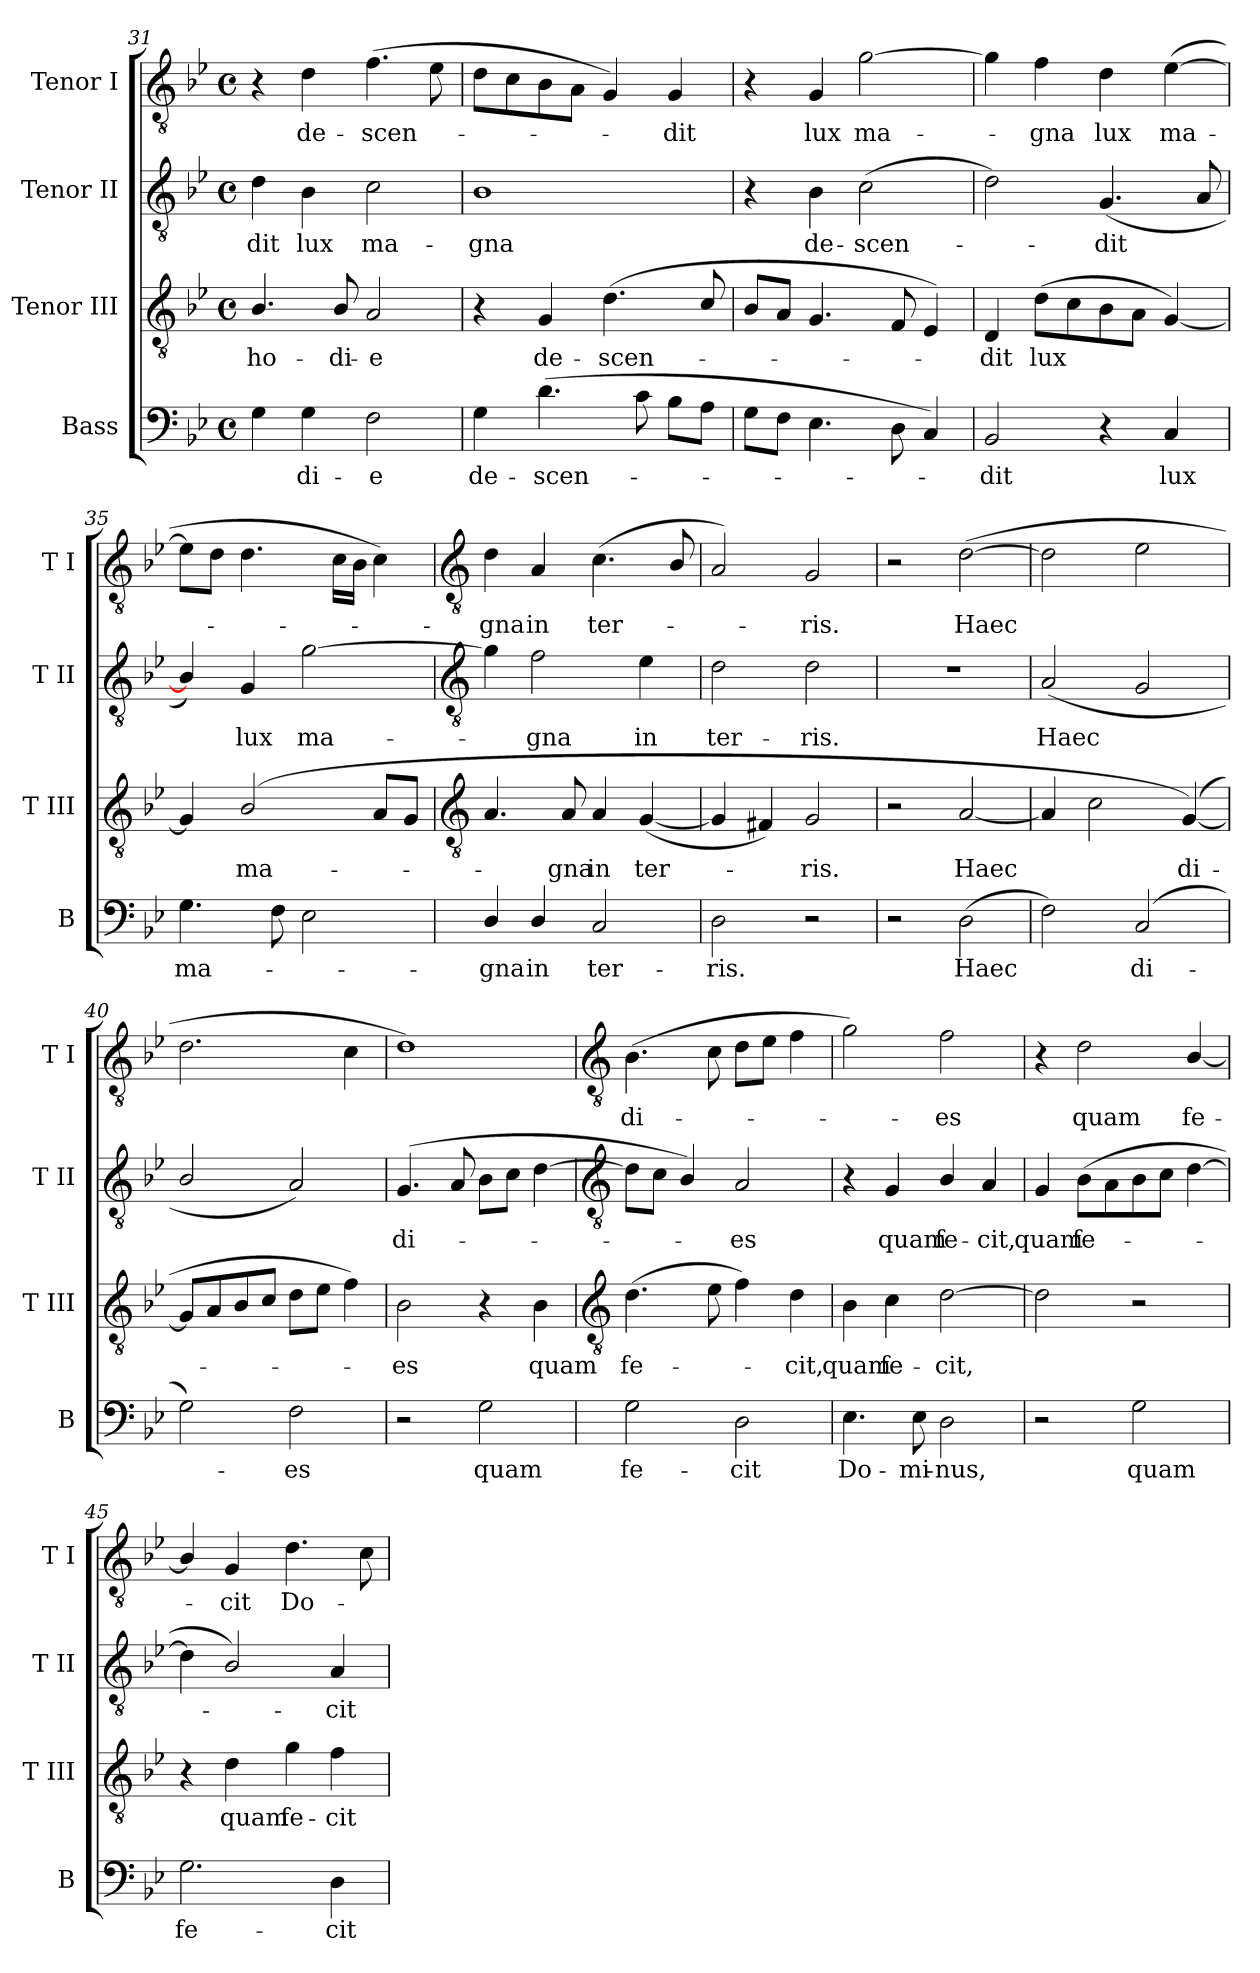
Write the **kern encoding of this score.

**kern	**text	**kern	**text	**kern	**text	**kern	**text
*part4	*part4	*part3	*part3	*part2	*part2	*part1	*part1
*staff4	*staff4	*staff3	*staff3	*staff2	*staff2	*staff1	*staff1
*I"Bass	*	*I"Tenor III	*	*I"Tenor II	*	*I"Tenor I	*
*I'B	*	*I'T III	*	*I'T II	*	*I'T I	*
!!LO:LB:g=z
*clefF4	*	*clefGv2	*	*clefGv2	*	*clefGv2	*
*k[b-e-]	*	*k[b-e-]	*	*k[b-e-]	*	*k[b-e-]	*
*B-:	*	*B-:	*	*B-:	*	*B-:	*
*M4/4	*	*M4/4	*	*M4/4	*	*M4/4	*
*met(c)	*	*met(c)	*	*met(c)	*	*met(c)	*
=31	=31	=31	=31	=31	=31	=31	=31
!	!	!	!LO:LY:b	!	!LO:LY:b	!	!
4G	.	4.B-/	ho-	4d	dit	4r	.
!	!LO:LY:b	!	!	!	!LO:LY:b	!	!LO:LY:b
4G	di-	.	.	4B-	lux	4d	de-
!	!	!	!LO:LY:b	!	!	!	!
.	.	8B-/	-di-	.	.	.	.
!	!LO:LY:b	!	!LO:LY:b	!	!LO:LY:b	!	!LO:LY:b
2F	-e	2A	-e	2c	ma-	(>4.f	-scen-
.	.	.	.	.	.	8e-	.
=32	=32	=32	=32	=32	=32	=32	=32
!	!LO:LY:b	!	!	!	!LO:LY:b	!	!
4G	de-	4r	.	1B-	-gna	8dL	.
.	.	.	.	.	.	8c	.
!	!LO:LY:b	!	!LO:LY:b	!	!	!	!
(>4.d	-scen-	4G	de-	.	.	8B-	.
.	.	.	.	.	.	8AJ	.
!	!	!	!LO:LY:b	!	!	!	!
.	.	(<4.d	-scen-	.	.	4G)	.
8c	.	.	.	.	.	.	.
!	!	!	!	!	!	!	!LO:LY:b
8B-L	.	.	.	.	.	4G	dit
8AJ	.	8c/	.	.	.	.	.
=33	=33	=33	=33	=33	=33	=33	=33
8GL	.	8B-L	.	4r	.	4r	.
8FJ	.	8AJ	.	.	.	.	.
!	!	!	!	!	!LO:LY:b	!	!LO:LY:b
4.E-	.	4.G	.	4B-	de-	4G	lux
!	!	!	!	!	!LO:LY:b	!	!LO:LY:b
.	.	.	.	(>2c	-scen-	[2g	ma-
8D	.	8F	.	.	.	.	.
4C)	.	4E-)	.	.	.	.	.
=34	=34	=34	=34	=34	=34	=34	=34
!	!LO:LY:b	!	!LO:LY:b	!	!	!	!
2BB-	dit	4D	dit	2d)	.	4g]	.
!	!	!	!LO:LY:b	!	!	!	!LO:LY:b
.	.	(>8dL	lux	.	.	4f	gna
.	.	8c	.	.	.	.	.
!	!	!	!	!	!LO:LY:b	!	!LO:LY:b
4r	.	8B-	.	(<4.G	dit	4d	lux
.	.	8AJ	.	.	.	.	.
!	!LO:LY:b	!	!	!	!	!	!LO:LY:b
4C	lux	[4G)	.	.	.	(>[4e-	ma-
.	.	.	.	8A	.	.	.
=35	=35	=35	=35	=35	=35	=35	=35
!	!LO:LY:b	!	!	!	!	!	!
4.G	ma-	4G]	.	4B-/])	.	8e-L]	.
.	.	.	.	.	.	8dJ	.
!	!	!	!LO:LY:b	!	!LO:LY:b	!	!
.	.	(<2B-/	ma-	4G	lux	4.d	.
8F	.	.	.	.	.	.	.
!	!	!	!	!	!LO:LY:b	!	!
2E-	.	.	.	[2g	ma-	.	.
.	.	.	.	.	.	16cLL	.
.	.	.	.	.	.	16B-JJ	.
.	.	8AL	.	.	.	4c)	.
.	.	8GJ	.	.	.	.	.
!!LO:LB:g=z
=36	=36	=36	=36	=36	=36	=36	=36
*	*	*clefGv2	*	*clefGv2	*	*clefGv2	*
!	!LO:LY:b	!	!	!	!	!	!LO:LY:b
4D/	gna	4.A	.	4g]	.	4d	gna
!	!LO:LY:b	!	!	!	!LO:LY:b	!	!LO:LY:b
4D/	in	.	.	2f	gna	4A	in
!	!	!	!LO:LY:b	!	!	!	!
.	.	8A	gna	.	.	.	.
!	!LO:LY:b	!	!LO:LY:b	!	!	!	!LO:LY:b
2C	ter-	4A	in	.	.	(<4.c	ter-
!	!	!	!LO:LY:b	!	!LO:LY:b	!	!
.	.	(<[4G	ter-	4e-	in	.	.
.	.	.	.	.	.	8B-/	.
=37	=37	=37	=37	=37	=37	=37	=37
!	!LO:LY:b	!	!	!	!LO:LY:b	!	!
2D	-ris.	4G]	.	2d	ter-	2A)	.
.	.	4F#X)	.	.	.	.	.
!	!	!	!LO:LY:b	!	!LO:LY:b	!	!LO:LY:b
2r	.	2G	ris.	2d	-ris.	2G	ris.
=38	=38	=38	=38	=38	=38	=38	=38
2r	.	2r	.	1r	.	2r	.
!	!LO:LY:b	!	!LO:LY:b	!	!	!	!LO:LY:b
(>2D	Haec	[2A	Haec	.	.	(>[2d	Haec
=39	=39	=39	=39	=39	=39	=39	=39
!	!	!	!	!	!LO:LY:b	!	!
2F)	.	4A]	.	(<2A	Haec	2d]	.
.	.	2c	.	.	.	.	.
!	!LO:LY:b	!	!	!	!	!	!
(<2C	di-	.	.	2G	.	2e-	.
!	!	!	!LO:LY:b	!	!	!	!
.	.	(>[4G)	di-	.	.	.	.
=40	=40	=40	=40	=40	=40	=40	=40
2G)	.	8GL]	.	2B-/	.	2.d	.
.	.	8A	.	.	.	.	.
.	.	8B-	.	.	.	.	.
.	.	8cJ	.	.	.	.	.
!	!LO:LY:b	!	!	!	!	!	!
2F	es	8dL	.	2A)	.	.	.
.	.	8e-J	.	.	.	.	.
.	.	4f)	.	.	.	4c	.
=41	=41	=41	=41	=41	=41	=41	=41
!	!	!	!LO:LY:b	!	!LO:LY:b	!	!
2r	.	2B-	es	(>4.G	di-	1d)	.
.	.	.	.	8A	.	.	.
!	!LO:LY:b	!	!	!	!	!	!
2G	quam	4r	.	8B-L	.	.	.
.	.	.	.	8cJ	.	.	.
!	!	!	!LO:LY:b	!	!	!	!
.	.	4B-	quam	[4d	.	.	.
!!LO:LB:g=z
=42	=42	=42	=42	=42	=42	=42	=42
*	*	*clefGv2	*	*clefGv2	*	*clefGv2	*
!	!LO:LY:b	!	!LO:LY:b	!	!	!	!LO:LY:b
2G	fe-	(>4.d	fe-	8dL]	.	(>4.B-	di-
.	.	.	.	8cJ	.	.	.
.	.	.	.	4B-/)	.	.	.
.	.	8e-	.	.	.	8c	.
!	!LO:LY:b	!	!	!	!LO:LY:b	!	!
2D	-cit	4f)	.	2A	es	8dL	.
.	.	.	.	.	.	8e-J	.
!	!	!	!LO:LY:b	!	!	!	!
.	.	4d	cit,	.	.	4f	.
=43	=43	=43	=43	=43	=43	=43	=43
!	!LO:LY:b	!	!LO:LY:b	!	!	!	!
4.E-	Do-	4B-	quam	4r	.	2g)	.
!	!	!	!LO:LY:b	!	!LO:LY:b	!	!
.	.	4c	fe-	4G	quam	.	.
!	!LO:LY:b	!	!	!	!	!	!
8E-	-mi-	.	.	.	.	.	.
!	!LO:LY:b	!	!LO:LY:b	!	!LO:LY:b	!	!LO:LY:b
2D	-nus,	[2d	-cit,	4B-/	fe-	2f	es
!	!	!	!	!	!LO:LY:b	!	!
.	.	.	.	4A	-cit,	.	.
=44	=44	=44	=44	=44	=44	=44	=44
!	!	!	!	!	!LO:LY:b	!	!
2r	.	2d]	.	4G	quam	4r	.
!	!	!	!	!	!LO:LY:b	!	!LO:LY:b
.	.	.	.	(>8B-L	fe-	2d	quam
.	.	.	.	8A	.	.	.
!	!LO:LY:b	!	!	!	!	!	!
2G	quam	2r	.	8B-	.	.	.
.	.	.	.	8cJ	.	.	.
!	!	!	!	!	!	!	!LO:LY:b
.	.	.	.	[4d	.	[4B-/	fe-
=45	=45	=45	=45	=45	=45	=45	=45
!	!LO:LY:b	!	!	!	!	!	!
2.G	fe-	4r	.	4d]	.	4B-/]	.
!	!	!	!LO:LY:b	!	!	!	!LO:LY:b
.	.	4d	quam	2B-/)	.	4G	cit
!	!	!	!LO:LY:b	!	!	!	!LO:LY:b
.	.	4g	fe-	.	.	4.d	Do-
!	!LO:LY:b	!	!LO:LY:b	!	!LO:LY:b	!	!
4D	-cit	4f	-cit	4A	cit	.	.
.	.	.	.	.	.	8c	.
=	=	=	=	=	=	=	=
*-	*-	*-	*-	*-	*-	*-	*-
